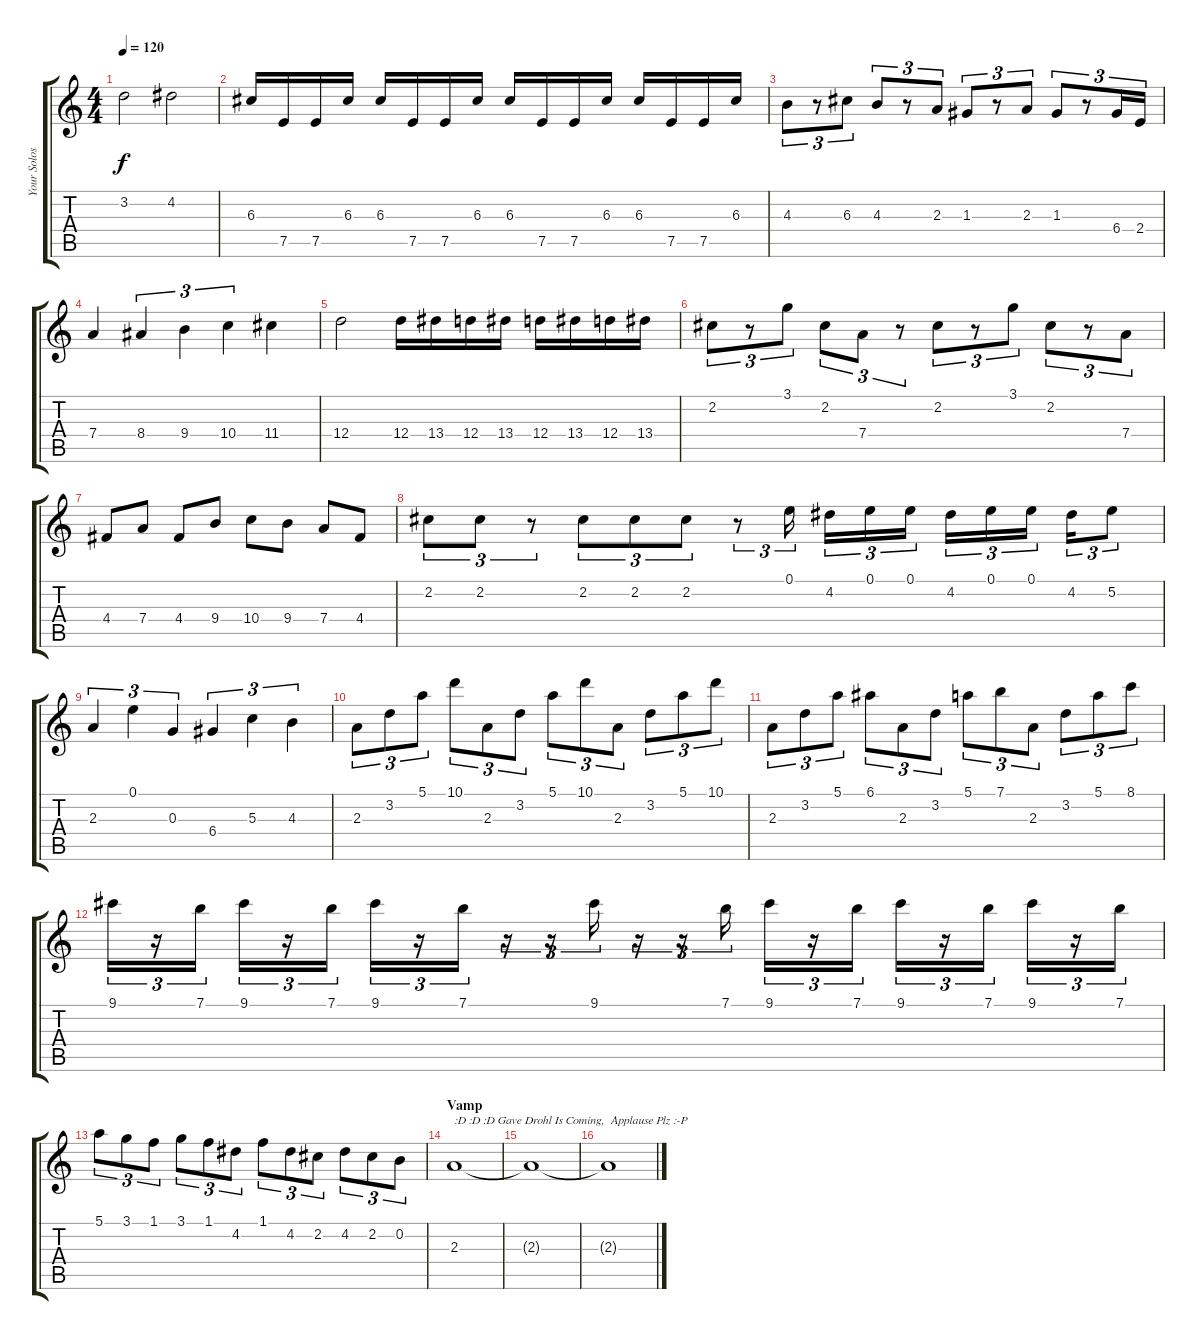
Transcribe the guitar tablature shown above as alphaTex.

\track ("Your Solos Here!" "Your Solos") {instrument overdrivenguitar}
\staff {score tabs}
\tuning (E4 B3 G3 D3 A2 E2) {hide}
\ts (4 4)
\tempo 120
\clef g2
\ks c
3.2.2{dy f} 4.2.2 |
6.3.16 7.5.16 7.5.16 6.3.16 6.3.16 7.5.16 7.5.16 6.3.16 6.3.16 7.5.16 7.5.16 6.3.16 6.3.16 7.5.16 7.5.16 6.3.16 |
4.3.8{tu (3 2)} r.8{tu (3 2)} 6.3.8{tu (3 2)} 4.3.8{tu (3 2)} r.8{tu (3 2)} 2.3.8{tu (3 2)} 1.3.8{tu (3 2)} r.8{tu (3 2)} 2.3.8{tu (3 2)} 1.3.8{tu (3 2)} r.8{tu (3 2)} 6.4.16{tu (3 2)} 2.4.16{tu (3 2)} |
7.4.4 8.4.4{tu (3 2)} 9.4.4{tu (3 2)} 10.4.4{tu (3 2)} 11.4.4 |
12.4.2 12.4.16 13.4.16 12.4.16 13.4.16 12.4.16 13.4.16 12.4.16 13.4.16 |
2.2.8{tu (3 2)} r.8{tu (3 2)} 3.1.8{tu (3 2)} 2.2.8{tu (3 2)} 7.4.8{tu (3 2)} r.8{tu (3 2)} 2.2.8{tu (3 2)} r.8{tu (3 2)} 3.1.8{tu (3 2)} 2.2.8{tu (3 2)} r.8{tu (3 2)} 7.4.8{tu (3 2)} |
4.4.8 7.4.8 4.4.8 9.4.8 10.4.8 9.4.8 7.4.8 4.4.8 |
2.2.8{tu (3 2)} 2.2.8{tu (3 2)} r.8{tu (3 2)} 2.2.8{tu (3 2)} 2.2.8{tu (3 2)} 2.2.8{tu (3 2)} r.8{tu (3 2)} 0.1.16{tu (3 2)} 4.2.16{tu (3 2)} 0.1.16{tu (3 2)} 0.1.16{tu (3 2)} 4.2.16{tu (3 2)} 0.1.16{tu (3 2)} 0.1.16{tu (3 2)} 4.2.16{tu (3 2)} 5.2.8{tu (3 2)} |
2.3.4{tu (3 2)} 0.1.4{tu (3 2)} 0.3.4{tu (3 2)} 6.4.4{tu (3 2)} 5.3.4{tu (3 2)} 4.3.4{tu (3 2)} |
2.3.8{tu (3 2)} 3.2.8{tu (3 2)} 5.1.8{tu (3 2)} 10.1.8{tu (3 2)} 2.3.8{tu (3 2)} 3.2.8{tu (3 2)} 5.1.8{tu (3 2)} 10.1.8{tu (3 2)} 2.3.8{tu (3 2)} 3.2.8{tu (3 2)} 5.1.8{tu (3 2)} 10.1.8{tu (3 2)} |
2.3.8{tu (3 2)} 3.2.8{tu (3 2)} 5.1.8{tu (3 2)} 6.1.8{tu (3 2)} 2.3.8{tu (3 2)} 3.2.8{tu (3 2)} 5.1.8{tu (3 2)} 7.1.8{tu (3 2)} 2.3.8{tu (3 2)} 3.2.8{tu (3 2)} 5.1.8{tu (3 2)} 8.1.8{tu (3 2)} |
9.1.16{tu (3 2)} r.16{tu (3 2)} 7.1.16{tu (3 2)} 9.1.16{tu (3 2)} r.16{tu (3 2)} 7.1.16{tu (3 2)} 9.1.16{tu (3 2)} r.16{tu (3 2)} 7.1.16{tu (3 2)} r.16{tu (3 2)} r.16{tu (3 2)} 9.1.16{tu (3 2)} r.16{tu (3 2)} r.16{tu (3 2)} 7.1.16{tu (3 2)} 9.1.16{tu (3 2)} r.16{tu (3 2)} 7.1.16{tu (3 2)} 9.1.16{tu (3 2)} r.16{tu (3 2)} 7.1.16{tu (3 2)} 9.1.16{tu (3 2)} r.16{tu (3 2)} 7.1.16{tu (3 2)} |
5.1.8{tu (3 2)} 3.1.8{tu (3 2)} 1.1.8{tu (3 2)} 3.1.8{tu (3 2)} 1.1.8{tu (3 2)} 4.2.8{tu (3 2)} 1.1.8{tu (3 2)} 4.2.8{tu (3 2)} 2.2.8{tu (3 2)} 4.2.8{tu (3 2)} 2.2.8{tu (3 2)} 0.2.8{tu (3 2)} |
\section ("" "Vamp ")
2.3.1{txt ":D :D :D Gave Drohl Is Coming,  Applause Plz :-P "} |
2.3{t}.1 |
2.3{t}.1
